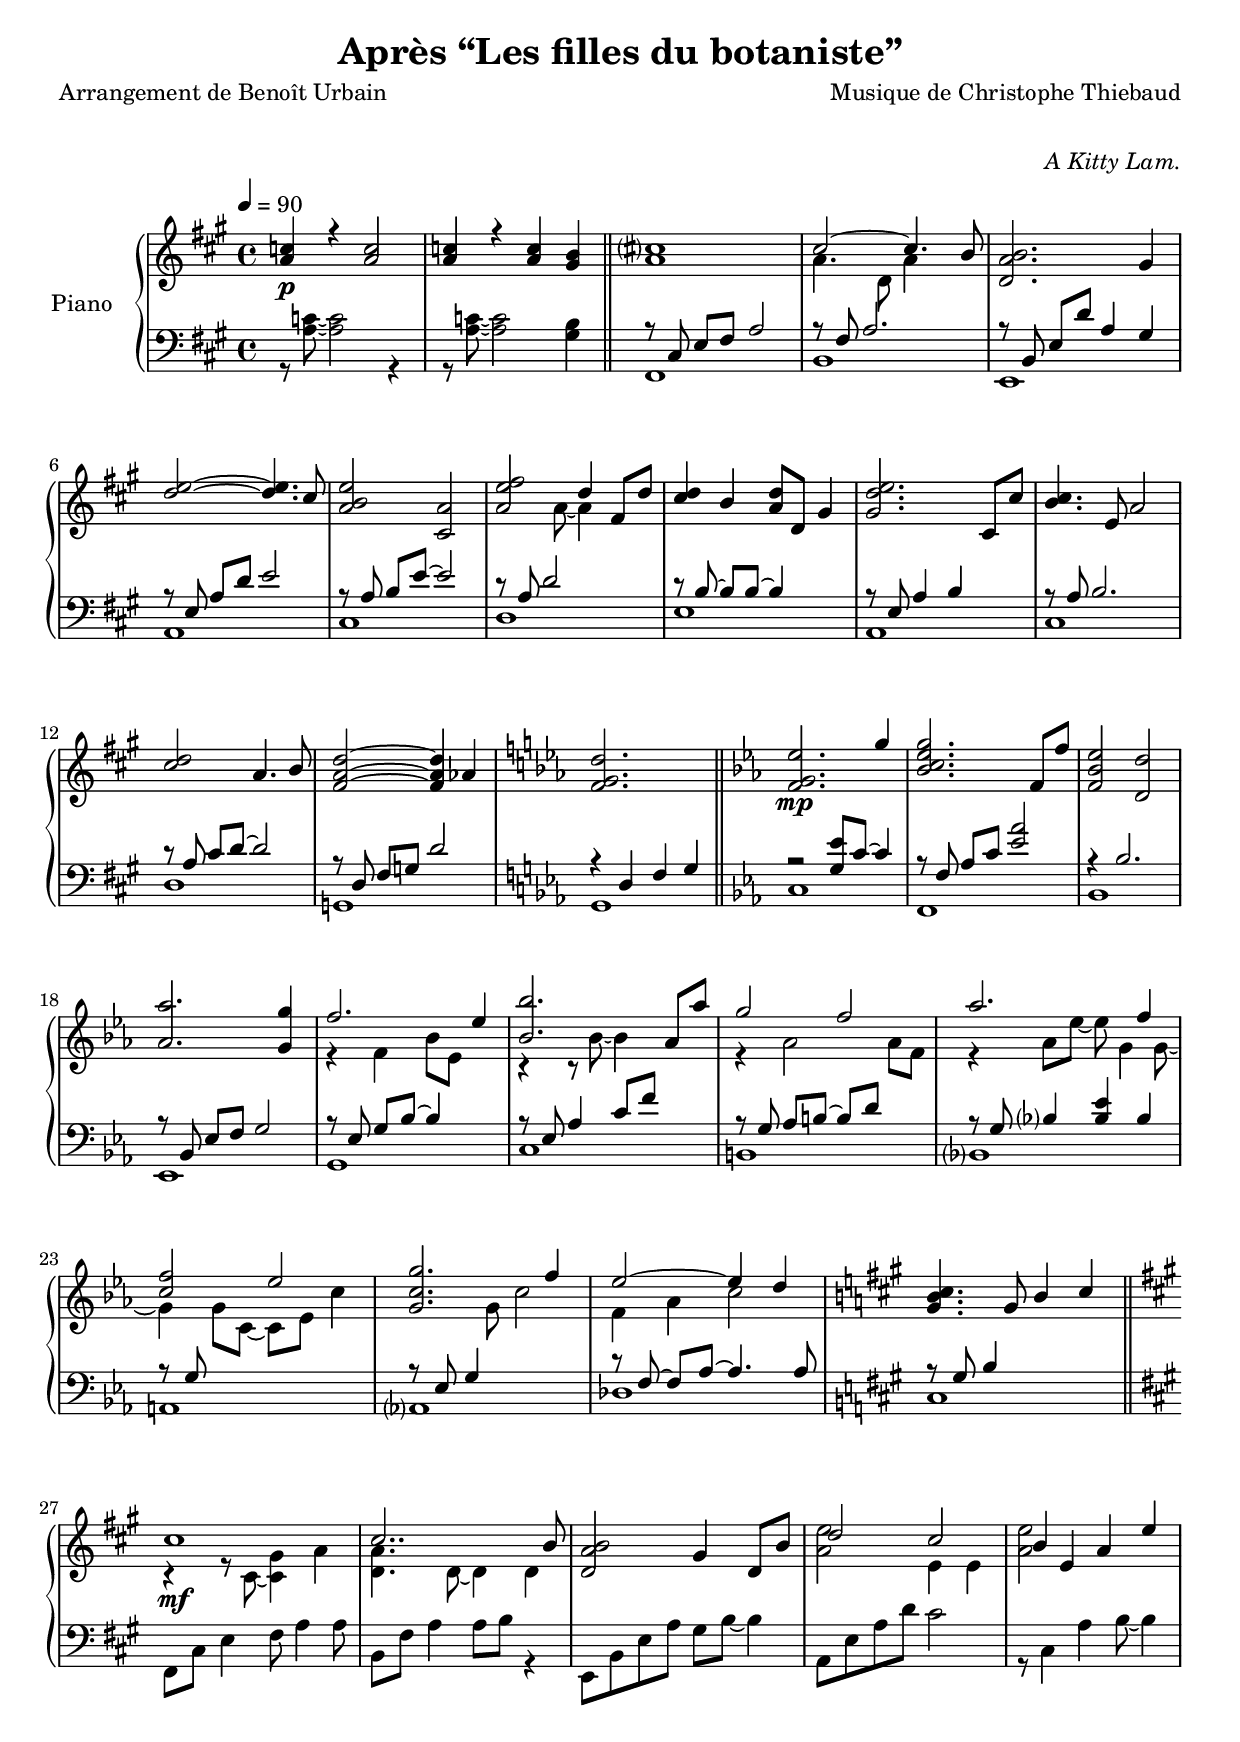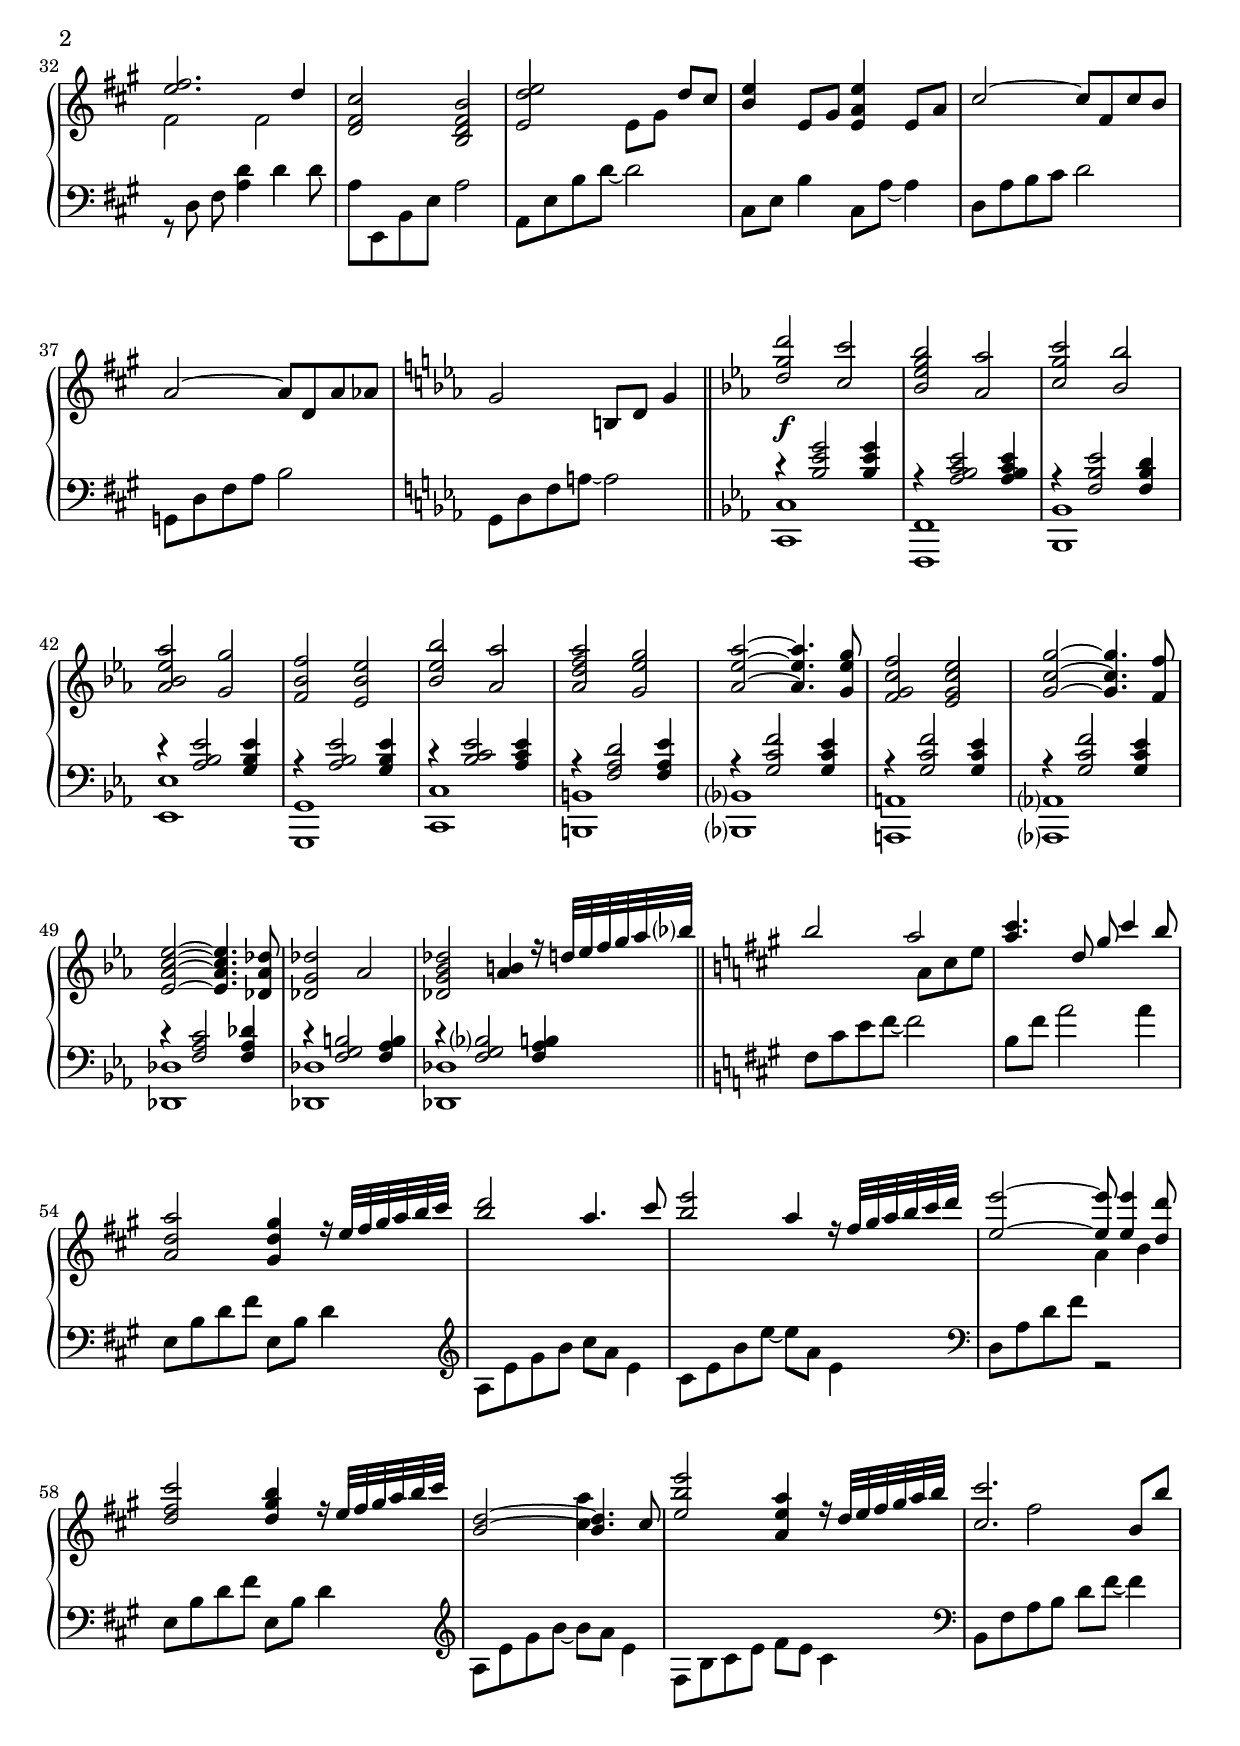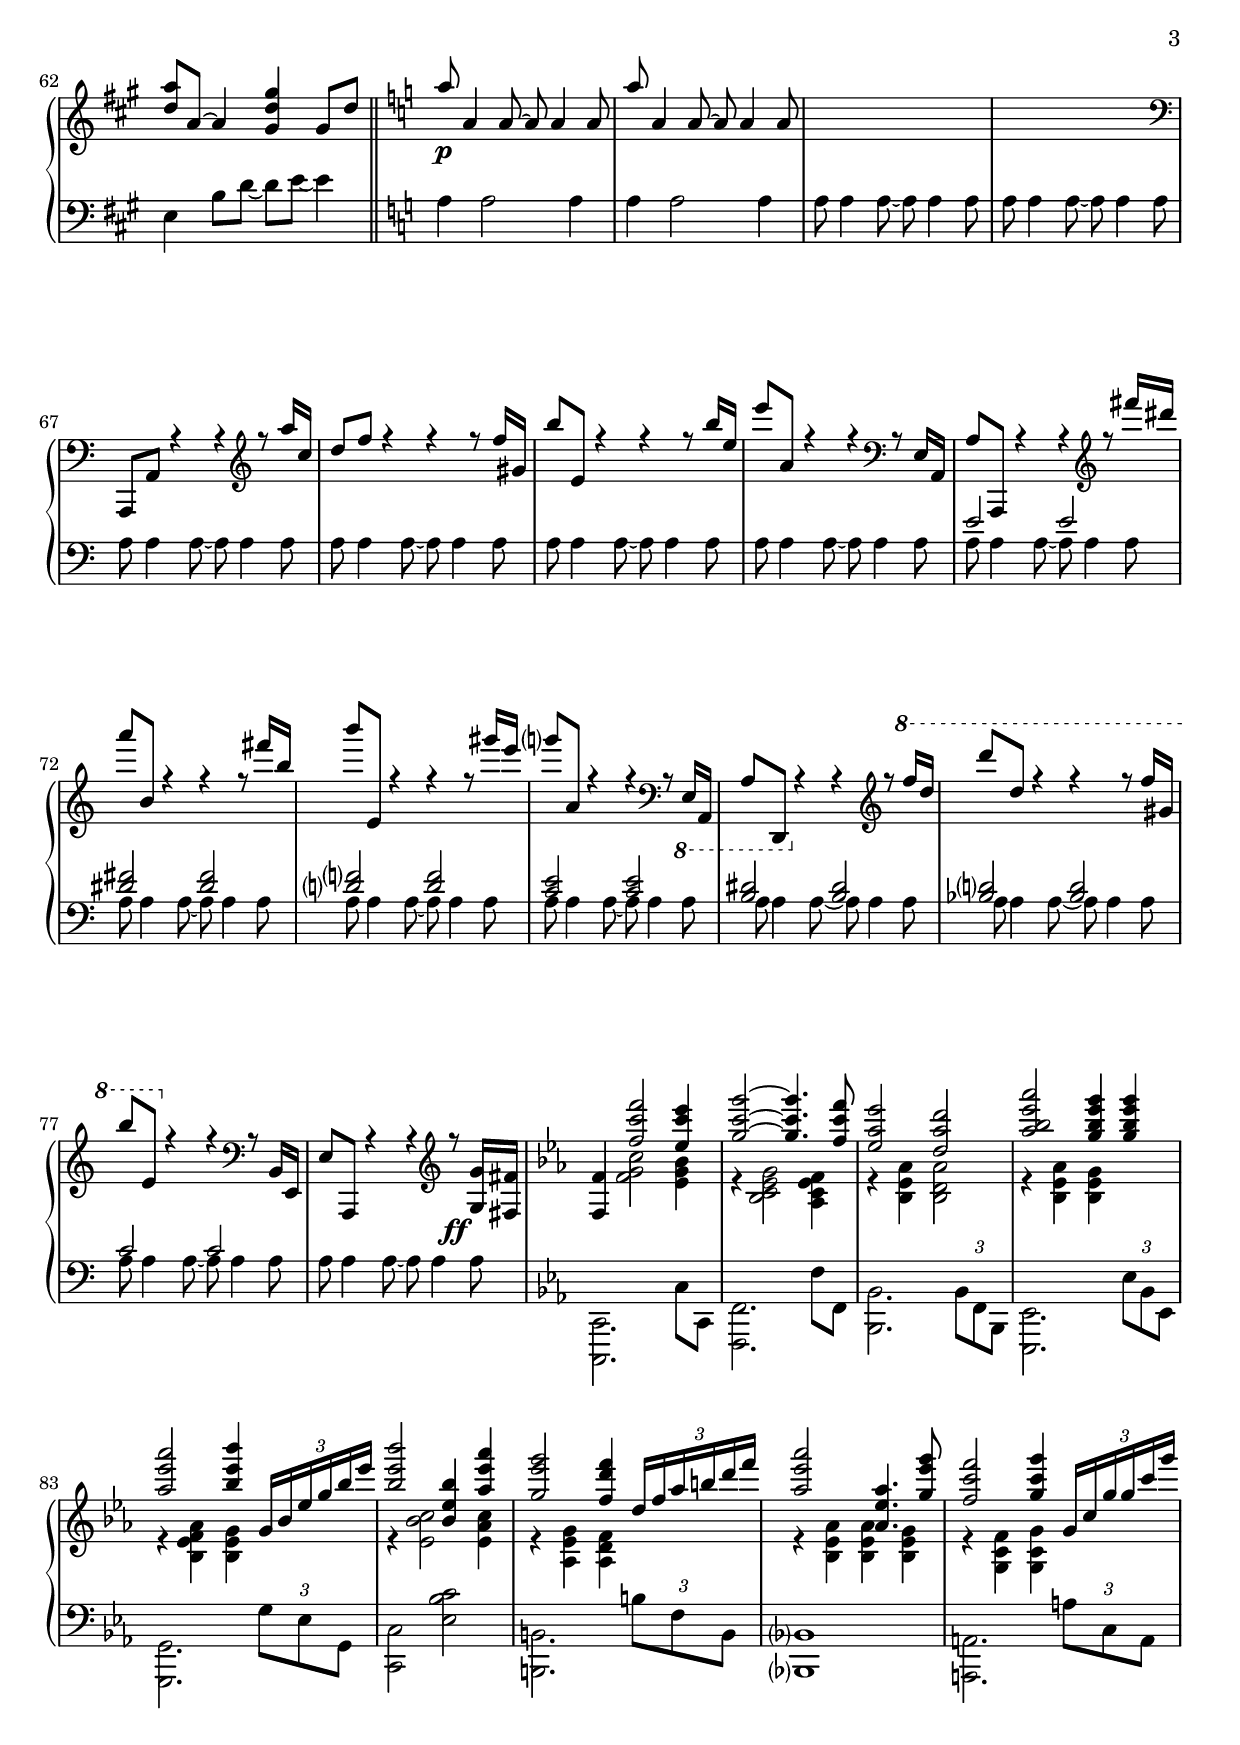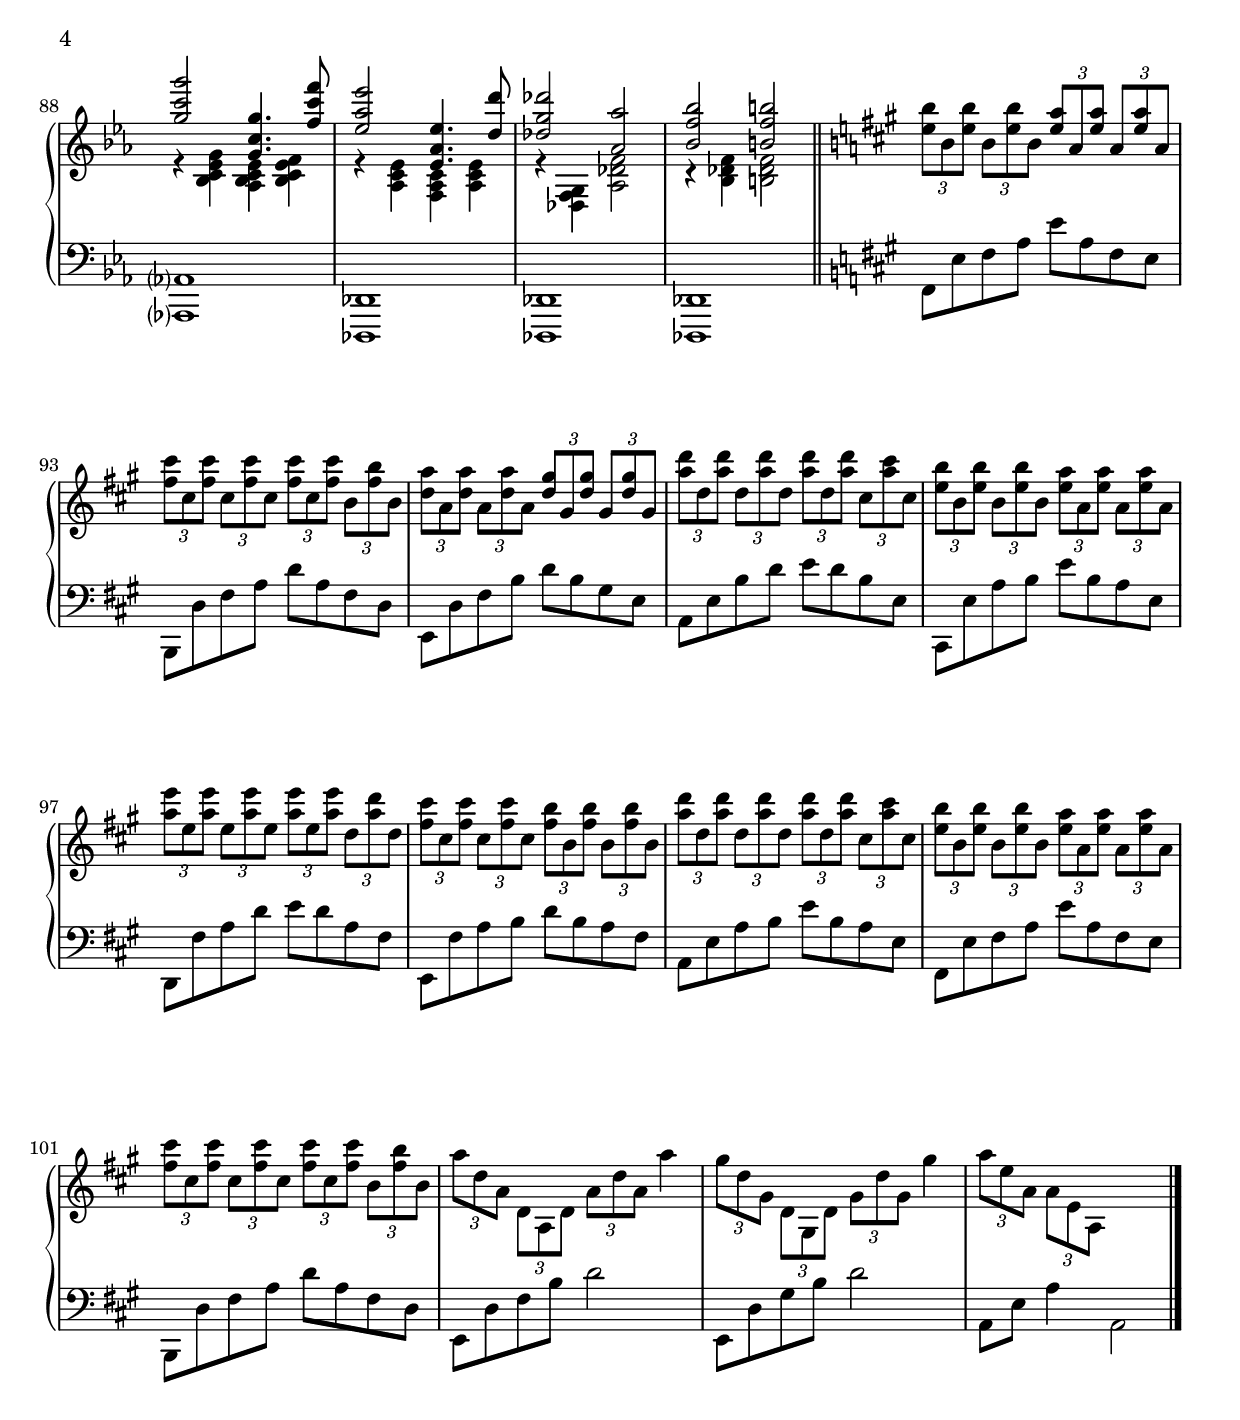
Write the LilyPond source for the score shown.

\version "2.22"

%{
\paper {
  page-count = #2
}
%}

% #(set-global-staff-size 16)

\header {
  title = #"Après “Les filles du botaniste”"
  composer = #"Musique de Christophe Thiebaud"
  poet = #"Arrangement de Benoît Urbain"
}

\markup {
  \vspace #1
}

% UPPER %%%%%%%%%%%%%%%%%%%%%%%%%%%%%%%%%%%%%%%%%%%%%%%%

reexpositionPartOneUpper = {
  \key a \major
  \new Voice { 
    \key a \major
    
    \tupletUp \voiceTwo     | 

    \tuplet 3/2 { <e''   b''    >8 b'    <e''   b''   >}  \tuplet 3/2 { b'     <e''   b''    > b'     } \voiceOne
    \tuplet 3/2 { <e''   a''    >  a'    <e''   a''   >}  \tuplet 3/2 { a'     <e''   a''    >  a'    } \voiceTwo  | 
    \tuplet 3/2 { <fis'' cis''' >  cis'' <fis'' cis'''>}  \tuplet 3/2 { cis''  <fis'' cis''' > cis''  }
    \tuplet 3/2 { <fis'' cis''' >  cis'' <fis'' cis'''>}  \tuplet 3/2 { b'     <fis'' b''    > b'     }            | 
    \tuplet 3/2 { <d''   a''    >  a'    <d''   a''   >}  \tuplet 3/2 { a'     <d''   a''    > a'     } \voiceOne
    \tuplet 3/2 { <d''   gis''  >  gis'  <d''   gis'' >}  \tuplet 3/2 { gis'   <d''   gis''  > gis'   } \voiceTwo  | 
    \tuplet 3/2 { <a''   d'''   >  d''   <a''   d'''  >}  \tuplet 3/2 { d''    <a''   d'''   > d''    } 
    \tuplet 3/2 { <a''   d'''   >  d''   <a''   d'''  >}  \tuplet 3/2 { cis''  <a''   cis''' > cis''  }            | 
    \tuplet 3/2 { <e''   b''    >  b'    <e''   b''   >}  \tuplet 3/2 { b'     <b''   e''    > b'     }             
    \tuplet 3/2 { <e''   a''    >  a'    <e''   a''   >}  \tuplet 3/2 { a'     <a''   e''    > a'     }            | 
    \tuplet 3/2 { <a''   e'''   >  e''   <a''   e'''  >}  \tuplet 3/2 { e''    <a''   e'''   > e''    }             
    \tuplet 3/2 { <a''   e'''   >  e''   <a''   e'''  >}  \tuplet 3/2 { d''    <a''   d'''   > d''    }            | 
    \tuplet 3/2 { <fis'' cis''' >  cis'' <fis'' cis'''>}  \tuplet 3/2 { cis''  <fis'' cis''' > cis''  }
    \tuplet 3/2 { <fis'' b''    >  b'    <fis'' b''   >}  \tuplet 3/2 { b'     <fis'' b''    > b'     }            | 
    \tuplet 3/2 { <a''   d'''   >  d''   <a''   d'''  >}  \tuplet 3/2 { d''    <a''   d'''   > d''    }
    \tuplet 3/2 { <a''   d'''   >  d''   <a''   d'''  >}  \tuplet 3/2 { cis''  <a''   cis''' > cis''  }            | 
    \tuplet 3/2 { <e''   b''    >  b'    <e''   b''   >}  \tuplet 3/2 { b'     <b''   e''    > b'     }             
    \tuplet 3/2 { <e''   a''    >  a'    <e''   a''   >}  \tuplet 3/2 { a'     <a''   e''    > a'     }            | 
    \tuplet 3/2 { <fis'' cis''' >  cis'' <fis'' cis'''>}  \tuplet 3/2 { cis''  <fis'' cis''' > cis''  }
    \tuplet 3/2 { <fis'' cis''' >  cis'' <fis'' cis'''>}  \tuplet 3/2 { b'     <fis'' b''    > b'     }            | 

    \tuplet 3/2 { a''     d'' a'   }  \tuplet 3/2 { d' a   d' }  \tuplet 3/2 { a'   d'' a'   }  a''4   | 
    \tuplet 3/2 { gis''8  d'' gis' }  \tuplet 3/2 { d' gis d' }  \tuplet 3/2 { gis' d'' gis' }  gis''4 | 
    \tuplet 3/2 { a''8    e'' a'   }  \tuplet 3/2 { a' e'  a  }  s2                                    |
    \bar "||"
  }
}

reexpositionPartTwoUpper = {
  \key c \minor
  <<
    \new Voice \relative c { 
      \voiceOne
      | <f' f,>4 <f' c' f>2 <ees c' ees>4
      | <g c g'>2~ <g c g'>4. <f c' f>8
      | <ees aes ees'>2 <d aes' d>2
      | <aes' bes ees aes>2 <g bes ees g>4 <g bes ees g>4
      | <aes  ees' aes>2 <bes ees bes'>4 \tupletUp \tuplet 3/2 { g,16 bes ees g bes ees }
      | <bes ees bes'>2 <bes, ees bes'>4 <aes' ees' aes>4
      | <g ees' g>2 <f d' f>4 \tupletUp \tuplet 3/2 { d16 f aes b d f }
      | <aes, ees' aes>2 <aes, ees' aes>4. <g' ees' g>8
      | <f c' f>2 <g c g'>4 \tupletUp \tuplet 3/2 { g,16 c g' g c g' }
      | <g, c g'>2 <g, c g'>4. <f' c' f >8 
      | <ees aes ees'>2 <ees, aes ees'>4. <d' d'>8
      | <des g des'>2 <aes aes'>2
      | <bes f' bes>2 <b f' b>2 
      \bar "||"
    }
    \new Voice \relative c { 
      \voiceTwo 
      | s4 <f' g c>2 <ees g bes>4
      | r4 <bes c ees g>2 <aes c ees f>4
      | r4 <bes ees aes>4 <bes d aes'>2
      | r4 <bes ees aes>4 <bes ees g>4 s4
      | r4 <bes ees f aes>4 <bes ees g>4 s4
      | r4 <ees bes' c>2 <ees aes c>4
      | r4 <aes, ees' g>4 <aes d f>4 s4
      | r4 <bes ees aes>4 <bes ees aes>4 <bes ees g>4 
      | r4 <g c f>4 <g c g'>4 s4
      | r4 <bes c ees g>4 <aes bes c ees>4 <bes c ees f>4 
      | r4 <aes c ees>4 <f aes c>4 <aes c ees>4 
      | r4 <g des f>4 <aes des f>2
      | r4 <bes des f>4 <b des f>2
    }
  >>
}

developmentUpper = {
  % \key a \minor
  <<  %{%}
    \new Voice \relative a'' { 
      \voiceOne
      | a8\p a,4 a8~ a a4 a8 
      | a'8  a,4 a8~ a a4 a8 
      \repeat unfold #2 s1 
    
      \clef bass
      | a,,,8 a'            r4 r \clef treble r8             a'''16      c,
      | d8   f              r4 r              r8             f16         gis,
      | b'8  e,,            r4 r              r8             b''16       e,
      | e'8  a,,            r4 r \clef bass   r8             e,16        a,
      | a'8  a,,            r4 r \clef treble r8             fis'''''16  dis
      | a'8  b,,            r4 r              r8             fis''16     b,
      | b'8  e,,,           r4 r              r8             gis''16     e
      | g8   a,,            r4 r \clef bass   r8 \ottava #-1 e,,16       a,
      | a'8  d,, \ottava #0 r4 r \clef treble r8 \ottava #1  f'''''16    d
      | d'8  d,             r4 r              r8             f16         gis,
      | b'8  e,, \ottava #0 r4 r \clef bass   r8             b,,16       e,
      | e'8  a,,            r4 r \clef treble r8\ff          <g'' g'>16 <fis fis'> 
    
      % \bar "||"
    }  
    \new Voice \transpose g a \relative g { 
      \voiceTwo 
      \key g \minor
      \repeat unfold #14 {| s1} 
      % VERBATIM FROM MOZART SCORE ; JUST FOR CONTROL ; UNCOMMENT ONLY IF YOU KNOW WHAT YOU ARE DOING
      %{ 
      | g8  g'  r4 r r8 g'16   bes, | c8  ees  r4 r r8 ees16 fis, 
      | a'8 d,, r4 r r8 a'16   d,   | d'8 g,,  r4 r r8 d''16 g,  
      | g'8 g,, r4 r r8 e''16  cis  | g'8 a,,  r4 r r8 e''16 a,    
      | a'8 d,, r4 r r8 fis'16 d    | f8  g,,  r4 r r8 d''16 g,   
      | g'8 c,, r4 r r8 ees'16 c    | c'8  c,  r4 r r8 ees16 fis,
      | a'8 d,, r4 r r8 a''16  d,   | d'8  g,, r4 r2
      %}

    }
  >>
}

expositionBisPartThreeUpper = {
  \key a \major
  <<
    \new Voice \relative a'' { 
      \voiceOne
      | b2 a
      | <a cis>4. d,8 gis cis4 b8
      | <a, d a'>2 <gis d' gis>4 r16 e'32 fis gis a b cis
      | <b d>2 a4. cis8
      | <b e>2 a4 r16 fis32 gis a b cis d
      | <e, e'>2~ <e e'>8 <e e'>4 <d d'>8
      | <d fis cis'>2 <d gis b>4 r16 e32 fis gis a b cis
      | <b, d>2~ <b d>4. cis8
      | <e b' e>2 <a, e' a>4 r16 d32 e fis gis a b 
      | <cis, cis'>2. b8 b'
      | <d, a'>8 a~ a4 <gis d' gis>4 gis8 d' 
      | \bar "||"
    }
    \new Voice \relative a' { 
      \voiceTwo 
      | s2 s8 a cis e
      | s1
      | s1
      | s1
      | s1
      | s2 a,4 b
      | s1
      | s2 <cis a'>4 s4
      | s1
      | s4 fis2 s4
      | s1
    }
  >>
}

expositionBisPartTwoUpper = {
  \key c \minor
  <<
    \new Voice \relative c'' { 
      \voiceOne
      | <d g d'>2\f       <c c'>
      | <bes ees g bes>   < aes aes'>
      | <c g' c>          < bes bes'>
      | <aes bes ees aes> <g g'>
      | <f bes f'>        <ees bes' ees>
      | <bes' ees bes'>   <aes aes'>
      | <aes d f aes>     <g ees' g>
      | <aes ees' aes>~   <aes ees' aes>4. <g ees' g>8
      | <f g c f>2        <ees g c ees>
      | <g c g'>~         <g c g'>4. <f f'>8
      | <ees aes c ees>2~ <ees aes c ees>4. <des aes' des>8
      | <des g des'>2     aes'
      | <des, g bes des>  <aes' b>4 r16 d32 ees f g aes bes
      |
      \bar "||"
    }
    \new Voice \relative c' { 
      \voiceTwo 
      | s1
      | s1
      | s1
      | s1
      | s1
      | s1
      | s1
      | s1
      | s1
      | s1
      | s1
      | s1
      | s1
    }
  >>
}

expositionBisPartOneUpper = {
  \key a \major
  <<
    \new Voice \relative a' { 
      \voiceOne
      | cis1\mf
      | cis2.. b8
      | <d, a' b>2 gis4 d8 b'
      | d2 cis 
      | b4 e, a e' 
      | <e fis>2. d4
      | <d, fis cis'>2 <b d fis b>
      | <e d' e>2 s4 d'8 cis
      | <b e>4 e,8 gis <e a e'>4 e8 a
      | cis2~ cis8 fis, cis' b 
      | a2~ a8 d, a' aes 
      \key c \minor
      | g2 b,8 d g4
      \bar "||"
    }
    \new Voice \relative a { 
      \voiceTwo 
      | r4 r8 cis~ <cis gis'>4 a'      
      | <d, a'>4. d8~ d4 d
      | s1
      | <a' e'>2 e4 e
      | <a e'>2 s2
      | fis  fis
      | s1
      | s2 e8 gis s4
      | s1
      | s1
      | s1
    }
  >>
}

expositionPartTwoUpper = {
  \key c \minor
  <<
    \new Voice \relative ees' { 
      \voiceOne
      | <f g ees'>2.\mp g'4
      | <bes, c ees g>2. f8 f'
      | <f, bes ees>2 <d d'>
      | <aes' aes'>2. <g g'>4
      | f'2. ees4
      | <bes bes'>2. aes8 aes'
      | g2 f 
      | aes2. f4 
      | <c f>2 ees
      | <c g g'>2. f4
      | ees2~ ees4 d 
      \key a \major
      | <gis, b cis>4. gis8 b4 cis
      \bar "||"
    }
    \new Voice \relative ees' { 
      \voiceTwo 
      | s1
      | s1
      | s1
      | s1
      | r4 f bes8 ees, s4
      | r4 r8 bes'~ bes4 s4
      | r4 aes2 aes8 f 
      | r4 aes8 ees'~ ees g,4 g8~
      | g4 g8 c,~ c ees c'4
      | s4. g8 c2
      | f,4 aes c2
    }
  >>

}

expositionPartOneUpper = {
  \key a \major


  <<
    \new Voice \relative a' { 
      \voiceOne
      % \override Voice.NoteHead.color = #(x11-color 'red3)
      | <a c>4\p r <a c>2 
      | <a c>4 r <a c> <gis b>
      | <a cis>1
      | cis2~ cis4. b8
      | <d, a' b>2. gis4
      %
      | <d' e>2~ <d e>4. cis8
      | <a b e>2 <cis, a'>2
      | <a' e' fis>2 d4 fis,8 d'8
      | <cis d>4 b <a d>8 d, gis4
      | <gis d' e>2. cis,8 cis'
      %
      | <b cis>4. e,8 a2
      | <cis d>2 a4. b8
      | <fis a d>2~ <fis a d>4 aes4
      \key c \minor
      | <f g d'>2. s4
    }
    \new Voice \relative a { 
      \voiceTwo 
      | s1
      | s1
      | s1
      | a'4. d,8 a'4 s4
      | s1
      %
      | s1
      | s1
      | s4. a8~ a4 s4
      | s1
      | s1 
      %
      | s1
      | s1
      | s1
      | s1
    }
  >>
  
}

% LOWER %%%%%%%%%%%%%%%%%%%%%%%%%%%%%%%%%%%%%%%%%%%%%%%%

reexpositionPartOneLower = {
  \clef bass
  \key a \major


  <<
    \new Voice \relative a, { 
      \voiceTwo  
      | fis8 e' fis a e' a, fis e
      | b, d' fis a d a fis d
      | e, d' fis b d b gis e
      | a, e' b' d e d b e,
      | cis, e' a b e b a e
      | d, fis' a d e d a fis
      | e, fis' a b d b a fis
      | a, e' a b e b a e
      | fis, e' fis a e' a, fis e
      | b, d' fis a d a fis d
      | e, d' fis b d2 
      | e,,8 d' gis b d2
      | a,8 e' a4 a,2 
      \bar "|."
    }
  >>
}

reexpositionPartTwoLower = {
  \clef bass
  \key c \minor


  <<
    \new Voice \relative c' { 
      \voiceTwo  
      | <c,,  c,  >2. c'8 c,
      | <f    f,  >2. f'8 f,
      | <bes  bes,>2. \tupletUp \tuplet 3/2 { bes8  f   bes, }
      | <ees  ees,>2. \tupletUp \tuplet 3/2 { ees'8 bes ees, }
      | <g    g,  >2. \tupletUp \tuplet 3/2 { g'8   ees g,   }
      | <c    c,  >2  <ees bes' c>
      | <b    b,  >2. \tupletUp \tuplet 3/2 { b'8   f   b,   }
      | <bes  bes,>1
      | <a    a,  >2. \tupletUp \tuplet 3/2 { a'8   c,  a    }
      | <aes  aes,>1
      | <des, des,>1
      | <des  des,>1
      | <des  des,>1
      \bar "||"
    }
  >>
}

developmentLower = {
  \clef bass
  \key a \minor
  <<
    \new Voice \relative a' { 
      \voiceOne
      \repeat unfold 8 {| s1}
      | e2 e2
      | <dis fis>2 <dis fis>2
      | <d f>2 <d f>2
      | <c e>2 <c e>2
      | <b dis>2 <b dis>2
      | <bes d>2 <bes d>2
      | c2 c2
      | s1
      % \bar "||"
    }
    \new Voice \relative a { 
      \voiceTwo 
      \repeat unfold 2 {| a4 a2 a4}
      \repeat unfold 14 {| a8 a4 a8~ a8 a4 a8 }
      
    }
  >>
}

expositionBisPartThreeLower = {
  \clef bass
  \key a \major


  <<
    \new Voice \relative a { 
      \voiceTwo  
      | fis8 cis' e fis~ fis2
      | b,8 fis' a2 a4
      | e,8 b' d fis e, b' d4
      \clef treble
      | a8 e' gis b cis a e4
      | cis8 e b' e~ e a, e4
      \clef bass
      | d,8 a' d fis r2
      | e,8 b' d fis e, b' d4
      \clef treble
      | a8 e' gis b~ b a e4
      | fis,8 b cis e fis e cis4
      \clef bass
      | b,8 fis' a b d fis~ fis4
      | e,4 b'8 d~ d e~ e4 
    }
    \new Voice \relative a,, { 
      \voiceOne 
      | s1
      | s1
      | s1
      | s1
      | s1
      | s1
      | s1
      | s1
      | s1
      | s1
      | s1
      \bar "||"
    }
  >>
}

expositionBisPartTwoLower = {
  \clef bass
  \key c \minor


  <<
    \new Voice \relative c { 
      \voiceOne
      | r4 <bes' ees g>2 <bes ees g>4
      | r4 <aes bes c ees>2 <aes bes c ees>4
      | r4 <f bes ees>2 <f bes d>4
      | r4 <aes bes ees>2 <g bes ees>4
      | r4 <aes bes ees>2 <g bes ees>4
      | r4 <bes c ees>2 <aes c ees>4
      | r4 <f aes d>2 <f aes ees'>4
      | r4 <g c f>2 <g c ees>4
      | r4 <g c f>2 <g c ees>4
      | r4 <g c f>2 <g c ees>4
      | r4 <f aes c>2 <f aes des>4
      | r4 <f  g  b>2 <f  aes  b>4
      | r4 <f  g  bes>2 <f  aes  b>4
    }
    \new Voice \relative c,, { 
      \voiceTwo 
      | <c' c'>1
      | <f, f'>1
      | <bes bes'>1
      | <ees ees'>1
      | <g, g'>1
      | <c c'>1
      | <b b'>1
      | <bes bes'>1
      | <a a'>1
      | <aes aes'>1
      | <des des'>1
      | <des des'>1
      | <des des'>1
      \bar "||"
    }
  >>
}

expositionBisPartOneLower = {
  \key a \major
  \clef bass
  <<
    \new Voice \relative a, { 
      \voiceTwo 
      | fis8 cis' e4 fis8 a4 a8
      | b,8 fis' a4 a8 b r4
      | e,,8 b' e a gis b~ b4
      | a,8 e' a d cis2
      | r8 cis,4 a' b8~ b4
      | r8 \autoBeamOff d, \autoBeamOn fis <a d>4 d4 d8 
      | a8 e, b' e a2
      | a,8 e' b' d~ d2
      | cis,8 e b'4 cis,8 a'~ a4
      | d,8 a' b cis d2
      | g,,8 d' fis a b2
      | g,8 d' f a~ a2
    }
    \new Voice \relative a { 
      \voiceOne
      | s1
      | s1
      | s1
      | s1
      | s1
      | s1
      | s1
      | s1
      | s1
      | s1
      | s1
      \key c \minor
      | s1
      \bar "||"

    }
  >>
}

expositionPartTwoLower = {
  \key c \minor
  \clef bass
  <<
    \new Voice \relative ees, { 
      \voiceTwo 
      | c'
      | f,
      | bes
      | ees,
      | g
      | c
      | b
      | bes
      | a
      | aes
      | des
      \key a \major
      | cis
    }
    \new Voice \relative ees { 
      \voiceOne
      | r2 <g ees'>8 c8~ c4
      | r8 \autoBeamOff f,8 \autoBeamOn aes c <ees aes>2 
      | r4 bes2.
      | r8 \autoBeamOff bes, \autoBeamOn ees f g2
      | r8 \autoBeamOff ees \autoBeamOn g bes~ bes4 s4
      | r8 ees, aes4 c8 f s4
      | r8 \autoBeamOff g, \autoBeamOn aes b~ b d s4
      | r8 \autoBeamOff g, \autoBeamOn bes4 <bes ees> bes
      | r8 \autoBeamOff g \autoBeamOn s2.
      | r8 \autoBeamOff ees \autoBeamOn g4 s2
      | r8 \autoBeamOff f~ \autoBeamOn f aes~ aes4. aes8
      \key a \major
      | r8 \autoBeamOff gis \autoBeamOn b4 s2
    }
  >>
}

expositionPartOneLower = {
  \clef bass
  \key a \major


  <<
    \new Voice \relative a { 
      \voiceTwo  
      | r8 <a c>8~ <a c>2 r4 
      | r8 <a c>8~ <a c>2 <gis b>4
      | fis,1 
      | b 
      | e,
      | a
      | cis
      | d
      | e
      | a,
      | cis
      | d 
      | g,
      | g

    }
    \new Voice \relative a,, { 
      \voiceOne 
      | s1
      | s1
      \bar "||"
      | r8 \autoBeamOff cis' \autoBeamOn e fis a2 
      | r8 fis a2.
      | r8 \autoBeamOff b,   \autoBeamOn e d' a4 gis
      % 
      | r8 \autoBeamOff e    \autoBeamOn a d e2
      | r8 \autoBeamOff a,   \autoBeamOn b e~ e2
      | r8 a, d2 s4 
      | r8 \autoBeamOff b~   \autoBeamOn b b~ b4 s
      | r8 \autoBeamOff e,   \autoBeamOn a4 b s
      % 
      | r8 \autoBeamOff a    \autoBeamOn b2.
      | r8 \autoBeamOff a    \autoBeamOn cis d~ d2
      | r8 \autoBeamOff d,   \autoBeamOn fis g d'2
      \key c \minor
      | r4 d, f g
      \bar "||"
    }
  >>
}

\score{

  \header {
    opus = \markup {\italic "A Kitty Lam."}
  }
  \new PianoStaff <<
    \set PianoStaff.instrumentName = #"Piano  "
    \new Staff = "RH"  {
      \tempo 4 = 90
      \expositionPartOneUpper
      \expositionPartTwoUpper
      \expositionBisPartOneUpper
      \expositionBisPartTwoUpper
      \expositionBisPartThreeUpper
      \developmentUpper
      \reexpositionPartTwoUpper
      \reexpositionPartOneUpper
    }
    \new Staff = "LH" {
      \expositionPartOneLower
      \expositionPartTwoLower
      \expositionBisPartOneLower
      \expositionBisPartTwoLower
      \expositionBisPartThreeLower
      \developmentLower
      \reexpositionPartTwoLower
      \reexpositionPartOneLower
    }
  >>
  \layout{

    \accidentalStyle modern-voice-cautionary
  }
  \midi{
    \tempo 4 = 90
  }
}

